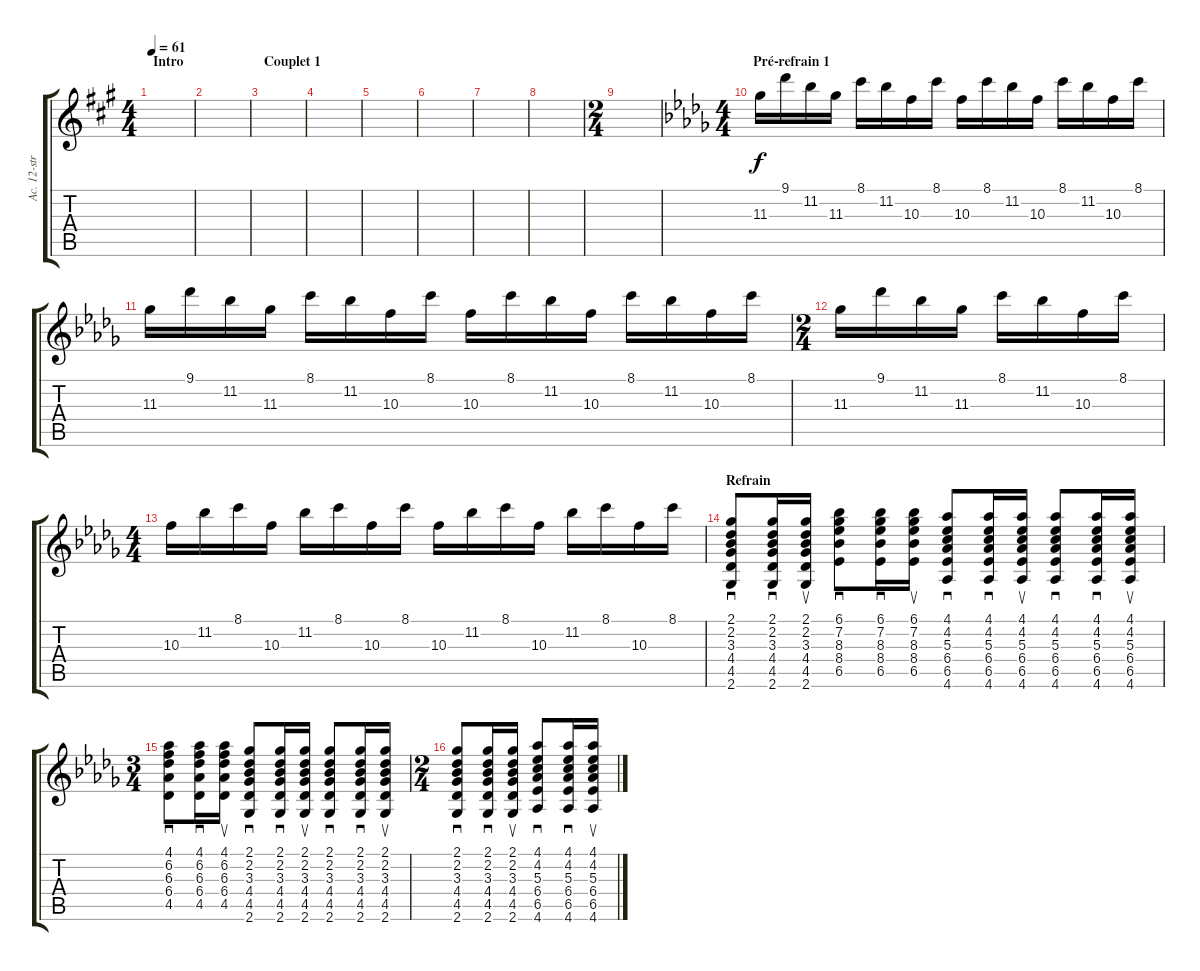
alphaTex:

\track ("Ac. 12-str. Gtr." "Ac. 12-str") {instrument acousticguitarsteel}
\staff {score tabs}
\tuning (E4 B3 G3 D3 A2 E2) {hide}
\ts (4 4)
\section ("" "Intro")
\tempo 61
\clef g2
\ks a
|
|
\section ("" "Couplet 1")
|
|
|
|
|
|
\ts (2 4)
|
\ts (4 4)
\section ("" "Pré-refrain 1")
\ks db
11.3.16 9.1.16 11.2.16 11.3.16 8.1.16 11.2.16 10.3.16 8.1.16 10.3.16 8.1.16 11.2.16 10.3.16 8.1.16 11.2.16 10.3.16 8.1.16 |
11.3.16 9.1.16 11.2.16 11.3.16 8.1.16 11.2.16 10.3.16 8.1.16 10.3.16 8.1.16 11.2.16 10.3.16 8.1.16 11.2.16 10.3.16 8.1.16 |
\ts (2 4)
11.3.16 9.1.16 11.2.16 11.3.16 8.1.16 11.2.16 10.3.16 8.1.16 |
\ts (4 4)
10.3.16 11.2.16 8.1.16 10.3.16 11.2.16 8.1.16 10.3.16 8.1.16 10.3.16 11.2.16 8.1.16 10.3.16 11.2.16 8.1.16 10.3.16 8.1.16 |
\section ("" "Refrain")
(2.1 2.2 3.3 4.4 4.5 2.6).8{sd} (2.1 2.2 3.3 4.4 4.5 2.6).16{sd} (2.1 2.2 3.3 4.4 4.5 2.6).16{su} (6.1 7.2 8.3 8.4 6.5).8{sd} (6.1 7.2 8.3 8.4 6.5).16{sd} (6.1 7.2 8.3 8.4 6.5).16{su} (4.1 4.2 5.3 6.4 6.5 4.6).8{sd} (4.1 4.2 5.3 6.4 6.5 4.6).16{sd} (4.1 4.2 5.3 6.4 6.5 4.6).16{su} (4.1 4.2 5.3 6.4 6.5 4.6).8{sd} (4.1 4.2 5.3 6.4 6.5 4.6).16{sd} (4.1 4.2 5.3 6.4 6.5 4.6).16{su} |
\ts (3 4)
(4.1 6.2 6.3 6.4 4.5).8{sd} (4.1 6.2 6.3 6.4 4.5).16{sd} (4.1 6.2 6.3 6.4 4.5).16{su} (2.1 2.2 3.3 4.4 4.5 2.6).8{sd} (2.1 2.2 3.3 4.4 4.5 2.6).16{sd} (2.1 2.2 3.3 4.4 4.5 2.6).16{su} (2.1 2.2 3.3 4.4 4.5 2.6).8{sd} (2.1 2.2 3.3 4.4 4.5 2.6).16{sd} (2.1 2.2 3.3 4.4 4.5 2.6).16{su} |
\ts (2 4)
(2.1 2.2 3.3 4.4 4.5 2.6).8{sd} (2.1 2.2 3.3 4.4 4.5 2.6).16{sd} (2.1 2.2 3.3 4.4 4.5 2.6).16{su} (4.1 4.2 5.3 6.4 6.5 4.6).8{sd} (4.1 4.2 5.3 6.4 6.5 4.6).16{sd} (4.1 4.2 5.3 6.4 6.5 4.6).16{su}
